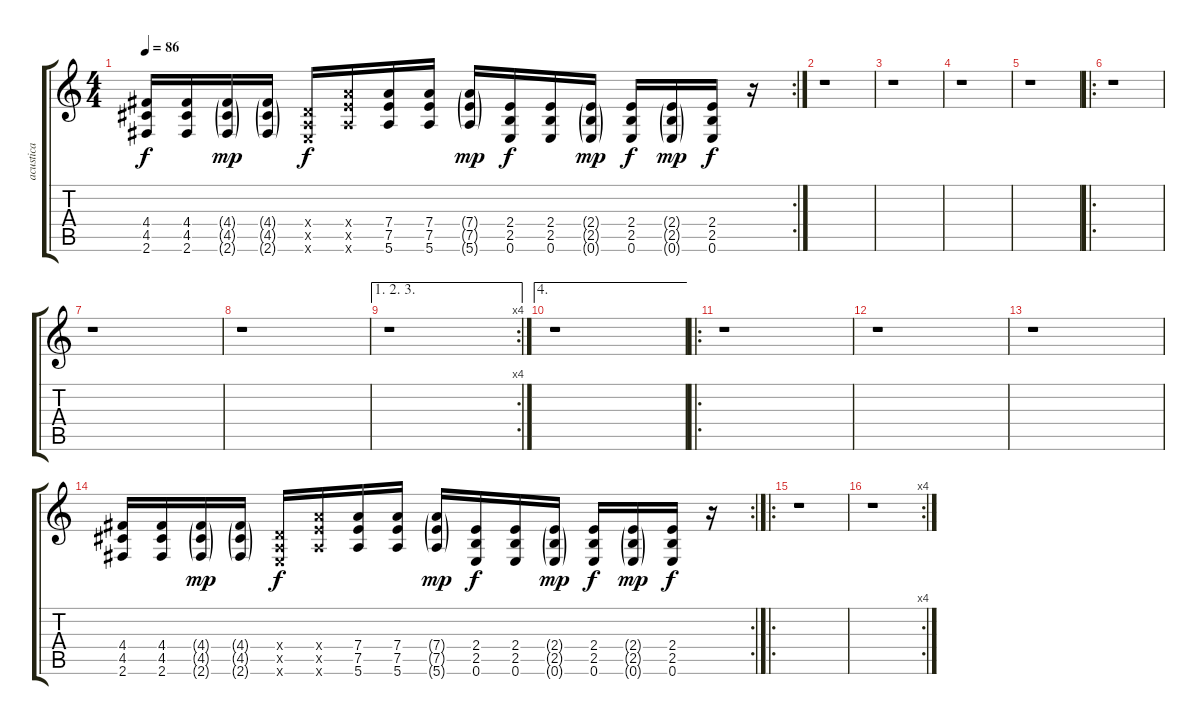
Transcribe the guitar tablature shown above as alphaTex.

\track ("acustica" "acustica") {instrument acousticguitarsteel}
\staff {score tabs}
\tuning (E4 B3 G3 D3 A2 E2) {hide}
\rc 2
\ts (4 4)
\tempo 86
\clef g2
\ks c
(4.4 4.5 2.6).16{dy f} (4.4 4.5 2.6).16 (4.4{g} 4.5{g} 2.6{g}).16{dy mp} (4.4{g} 4.5{g} 2.6{g}).16 (0.4{x} 0.5{x} 0.6{x}).16{dy f} (7.4{x} 7.5{x} 5.6{x}).16 (7.4 7.5 5.6).16 (7.4 7.5 5.6).16 (7.4{g} 7.5{g} 5.6{g}).16{dy mp} (2.4 2.5 0.6).16{dy f} (2.4 2.5 0.6).16 (2.4{g} 2.5{g} 0.6{g}).16{dy mp} (2.4 2.5 0.6).16{dy f} (2.4{g} 2.5{g} 0.6{g}).16{dy mp} (2.4 2.5 0.6).16{dy f} r.16 |
r.1 |
r.1 |
r.1 |
r.1 |
\ro
r.1 |
r.1 |
r.1 |
\ae (1 2 3)
\rc 4
r.1 |
\ae 4
r.1 |
\ro
r.1 |
r.1 |
r.1 |
\rc 2
(4.4 4.5 2.6).16 (4.4 4.5 2.6).16 (4.4{g} 4.5{g} 2.6{g}).16{dy mp} (4.4{g} 4.5{g} 2.6{g}).16 (0.4{x} 0.5{x} 0.6{x}).16{dy f} (7.4{x} 7.5{x} 5.6{x}).16 (7.4 7.5 5.6).16 (7.4 7.5 5.6).16 (7.4{g} 7.5{g} 5.6{g}).16{dy mp} (2.4 2.5 0.6).16{dy f} (2.4 2.5 0.6).16 (2.4{g} 2.5{g} 0.6{g}).16{dy mp} (2.4 2.5 0.6).16{dy f} (2.4{g} 2.5{g} 0.6{g}).16{dy mp} (2.4 2.5 0.6).16{dy f} r.16 |
\ro
r.1 |
\rc 4
r.1
